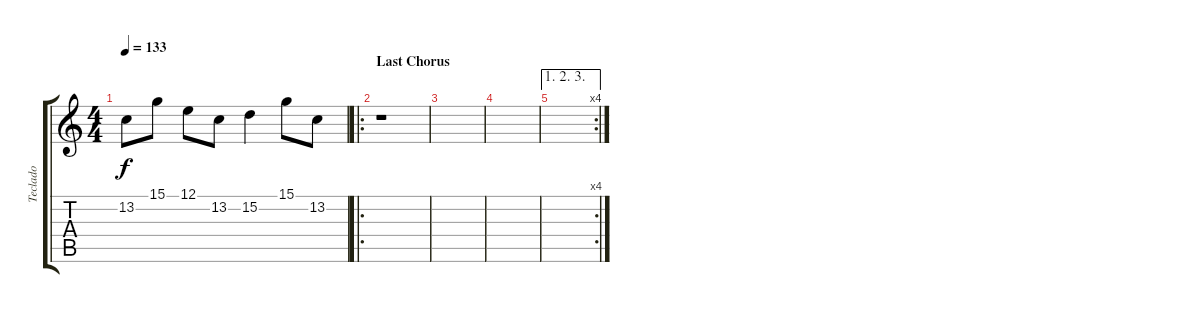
\track ("Teclado" "Teclado") {instrument synthbrass1}
\staff {score tabs}
\tuning (E4 B3 G3 D3 A2 E2) {hide}
\ts (4 4)
\tempo 133
\clef g2
\ks c
13.2{t}.8{dy f} 15.1.8 12.1.8 13.2.8 15.2.4 15.1.8 13.2.8 |
\ro
\section ("" "Last Chorus")
r.1 |
|
|
\ae (1 2 3)
\rc 4
